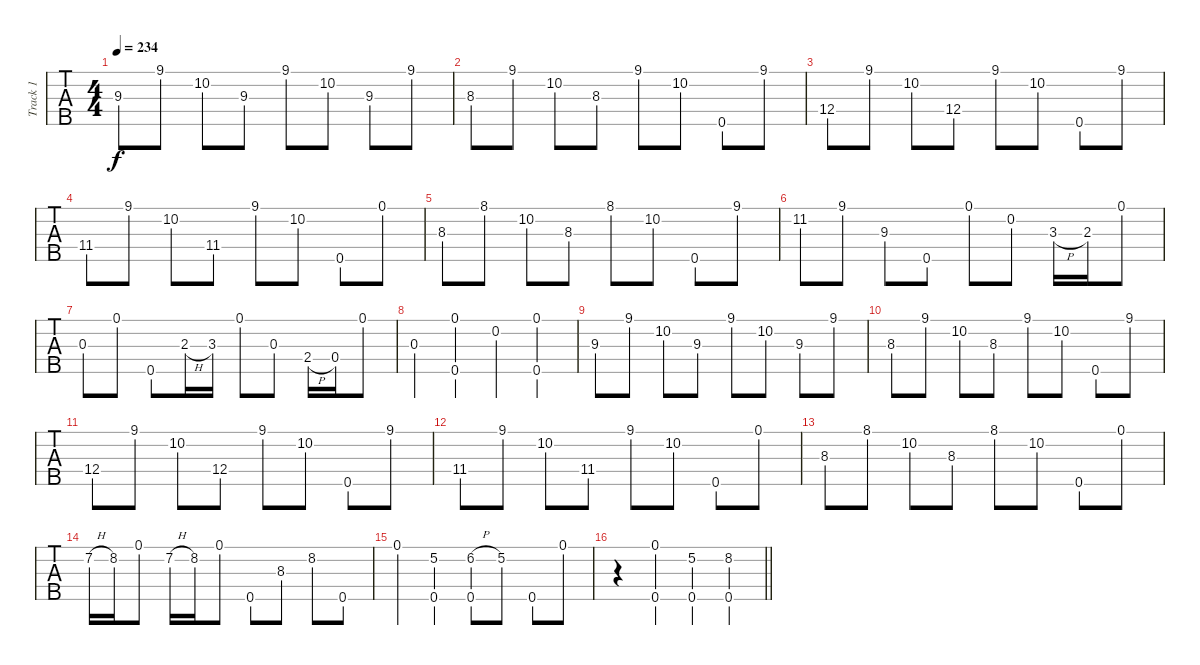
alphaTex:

\track ("Track 1" "Track 1") {instrument banjo}
\staff {tabs}
\tuning (D4 B3 G3 D3 G4) {hide}
\displaytranspose 12
\ts (4 4)
\tempo 234
\clef g2
\ks c
9.3.8{dy f} 9.1.8 10.2.8 9.3.8 9.1.8 10.2.8 9.3.8 9.1.8 |
8.3.8 9.1.8 10.2.8 8.3.8 9.1.8 10.2.8 0.5.8 9.1.8 |
12.4.8 9.1.8 10.2.8 12.4.8 9.1.8 10.2.8 0.5.8 9.1.8 |
11.4.8 9.1.8 10.2.8 11.4.8 9.1.8 10.2.8 0.5.8 0.1.8 |
8.3.8 8.1.8 10.2.8 8.3.8 8.1.8 10.2.8 0.5.8 9.1.8 |
11.2.8 9.1.8 9.3.8 0.5.8 0.1.8 0.2.8 3.3{h}.16 2.3.16 0.1.8 |
0.3.8 0.1.8 0.5.8 2.3{h}.16 3.3.16 0.1.8 0.3.8 2.4{h}.16 0.4.16 0.1.8 |
0.3.4 (0.1 0.5).4 0.2.4 (0.1 0.5).4 |
9.3.8 9.1.8 10.2.8 9.3.8 9.1.8 10.2.8 9.3.8 9.1.8 |
8.3.8 9.1.8 10.2.8 8.3.8 9.1.8 10.2.8 0.5.8 9.1.8 |
12.4.8 9.1.8 10.2.8 12.4.8 9.1.8 10.2.8 0.5.8 9.1.8 |
11.4.8 9.1.8 10.2.8 11.4.8 9.1.8 10.2.8 0.5.8 0.1.8 |
8.3.8 8.1.8 10.2.8 8.3.8 8.1.8 10.2.8 0.5.8 0.1.8 |
7.2{h}.16 8.2.16 0.1.8 7.2{h}.16 8.2.16 0.1.8 0.5.8 8.3.8 8.2.8 0.5.8 |
0.1.4 (5.2 0.5).4 (6.2{h} 0.5).8 5.2.8 0.5.8 0.1.8 |
\barLineRight lightlight
r.4 (0.1 0.5).4 (5.2 0.5).4 (8.2 0.5).4
